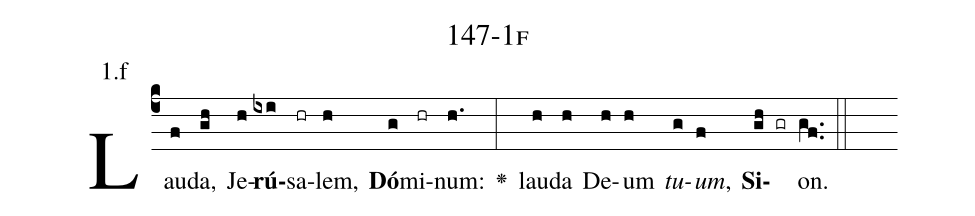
name: 147-1f;
annotation: 1.f;
%%
(c4)Lau(f)da,(gh) Je(h)<b>rú</b>(ixi)sa(hr)lem,(h) <b>Dó</b>(g)mi(hr)num:(h.) <v>\greheightstar</v>(:) lau(h)da(h) De(h)um(h) <i>tu</i>(g)<i>um</i>,(f) <b>Si</b>(gh gr)on.(gf..) (::)


%E(h) u(h) o(g) u(f) a(gh) e.(gf..) (::)
